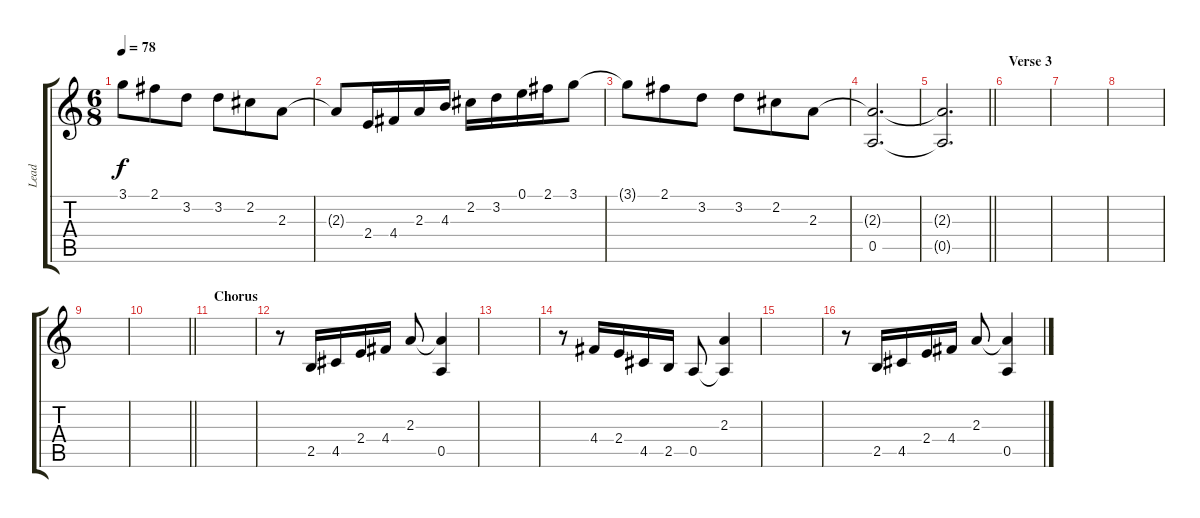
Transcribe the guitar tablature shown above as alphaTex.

\track ("Lead" "Lead") {instrument distortionguitar}
\staff {score tabs}
\tuning (E4 B3 G3 D3 A2 E2) {hide}
\ts (6 8)
\tempo 78
\clef g2
\ks c
3.1.8{dy f} 2.1.8 3.2.8 3.2.8 2.2.8 2.3.8 |
2.3{t}.8 2.4.16 4.4.16 2.3.16 4.3.16 2.2.16 3.2.16 0.1.16 2.1.16 3.1.8 |
3.1{t}.8 2.1.8 3.2.8 3.2.8 2.2.8 2.3.8 |
(2.3{t} 0.5).2{d} |
\barLineRight lightlight
(2.3{t} 0.5{t}).2{d} |
\section ("" "Verse 3")
|
|
|
|
\barLineRight lightlight
|
\section ("" "Chorus")
|
r.8{volume 4 balance 11} 2.5.16 4.5.16 2.4.16 4.4.16 2.3.8 (2.3{t} 0.5).4 |
|
r.8 4.4.16 2.4.16 4.5.16 2.5.16 0.5.8 (2.3 0.5{t}).4 |
|
r.8 2.5.16 4.5.16 2.4.16 4.4.16 2.3.8 (2.3{t} 0.5).4
